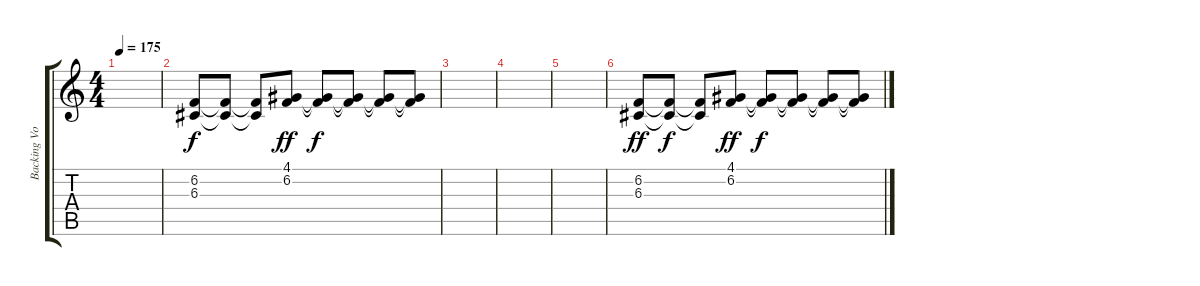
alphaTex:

\track ("Backing Vocals" "Backing Vo") {instrument altosax}
\staff {score tabs}
\tuning (E4 B3 G3 D3 A2 E2) {hide}
\ts (4 4)
\tempo 175
\clef g2
\ks c
|
(6.2 6.3).8 (6.2{t} 6.3{t}).8{dy f} (6.2{t} 6.3{t}).8 (4.1 6.2).8{dy ff} (4.1{t} 6.2{t}).8{dy f} (4.1{t} 6.2{t}).8 (4.1{t} 6.2{t}).8 (4.1{t} 6.2{t}).8 |
|
|
|
(6.2 6.3).8{dy ff} (6.2{t} 6.3{t}).8{dy f} (6.2{t} 6.3{t}).8 (4.1 6.2).8{dy ff} (4.1{t} 6.2{t}).8{dy f} (4.1{t} 6.2{t}).8 (4.1{t} 6.2{t}).8 (4.1{t} 6.2{t}).8
